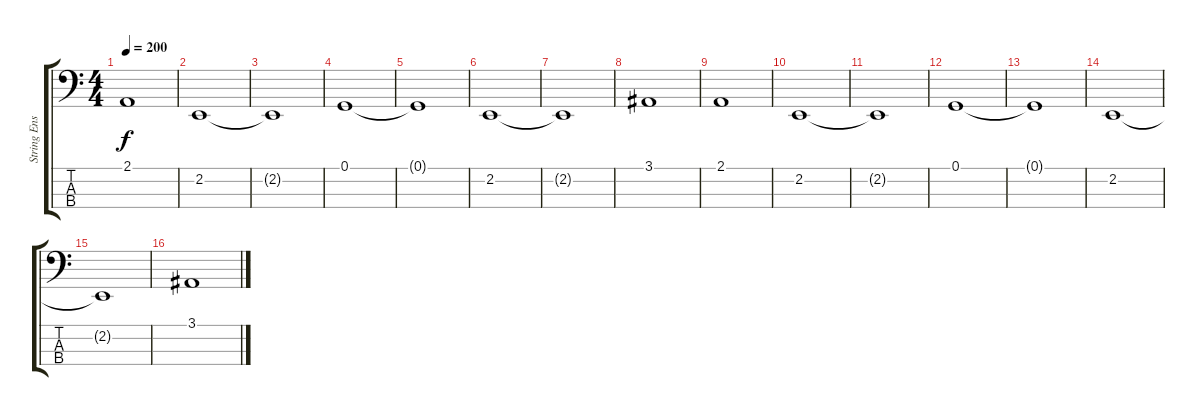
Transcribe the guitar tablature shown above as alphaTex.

\track ("String Ensemble III" "String Ens") {instrument stringensemble1}
\staff {score tabs}
\tuning (G2 D2 A1 E1) {hide}
\ts (4 4)
\tempo 200
\clef f4
\ks c
2.1.1{dy f} |
2.2.1 |
2.2{t}.1 |
0.1.1 |
0.1{t}.1 |
2.2.1 |
2.2{t}.1 |
3.1.1 |
2.1.1 |
2.2.1 |
2.2{t}.1 |
0.1.1 |
0.1{t}.1 |
2.2.1 |
2.2{t}.1 |
3.1.1
